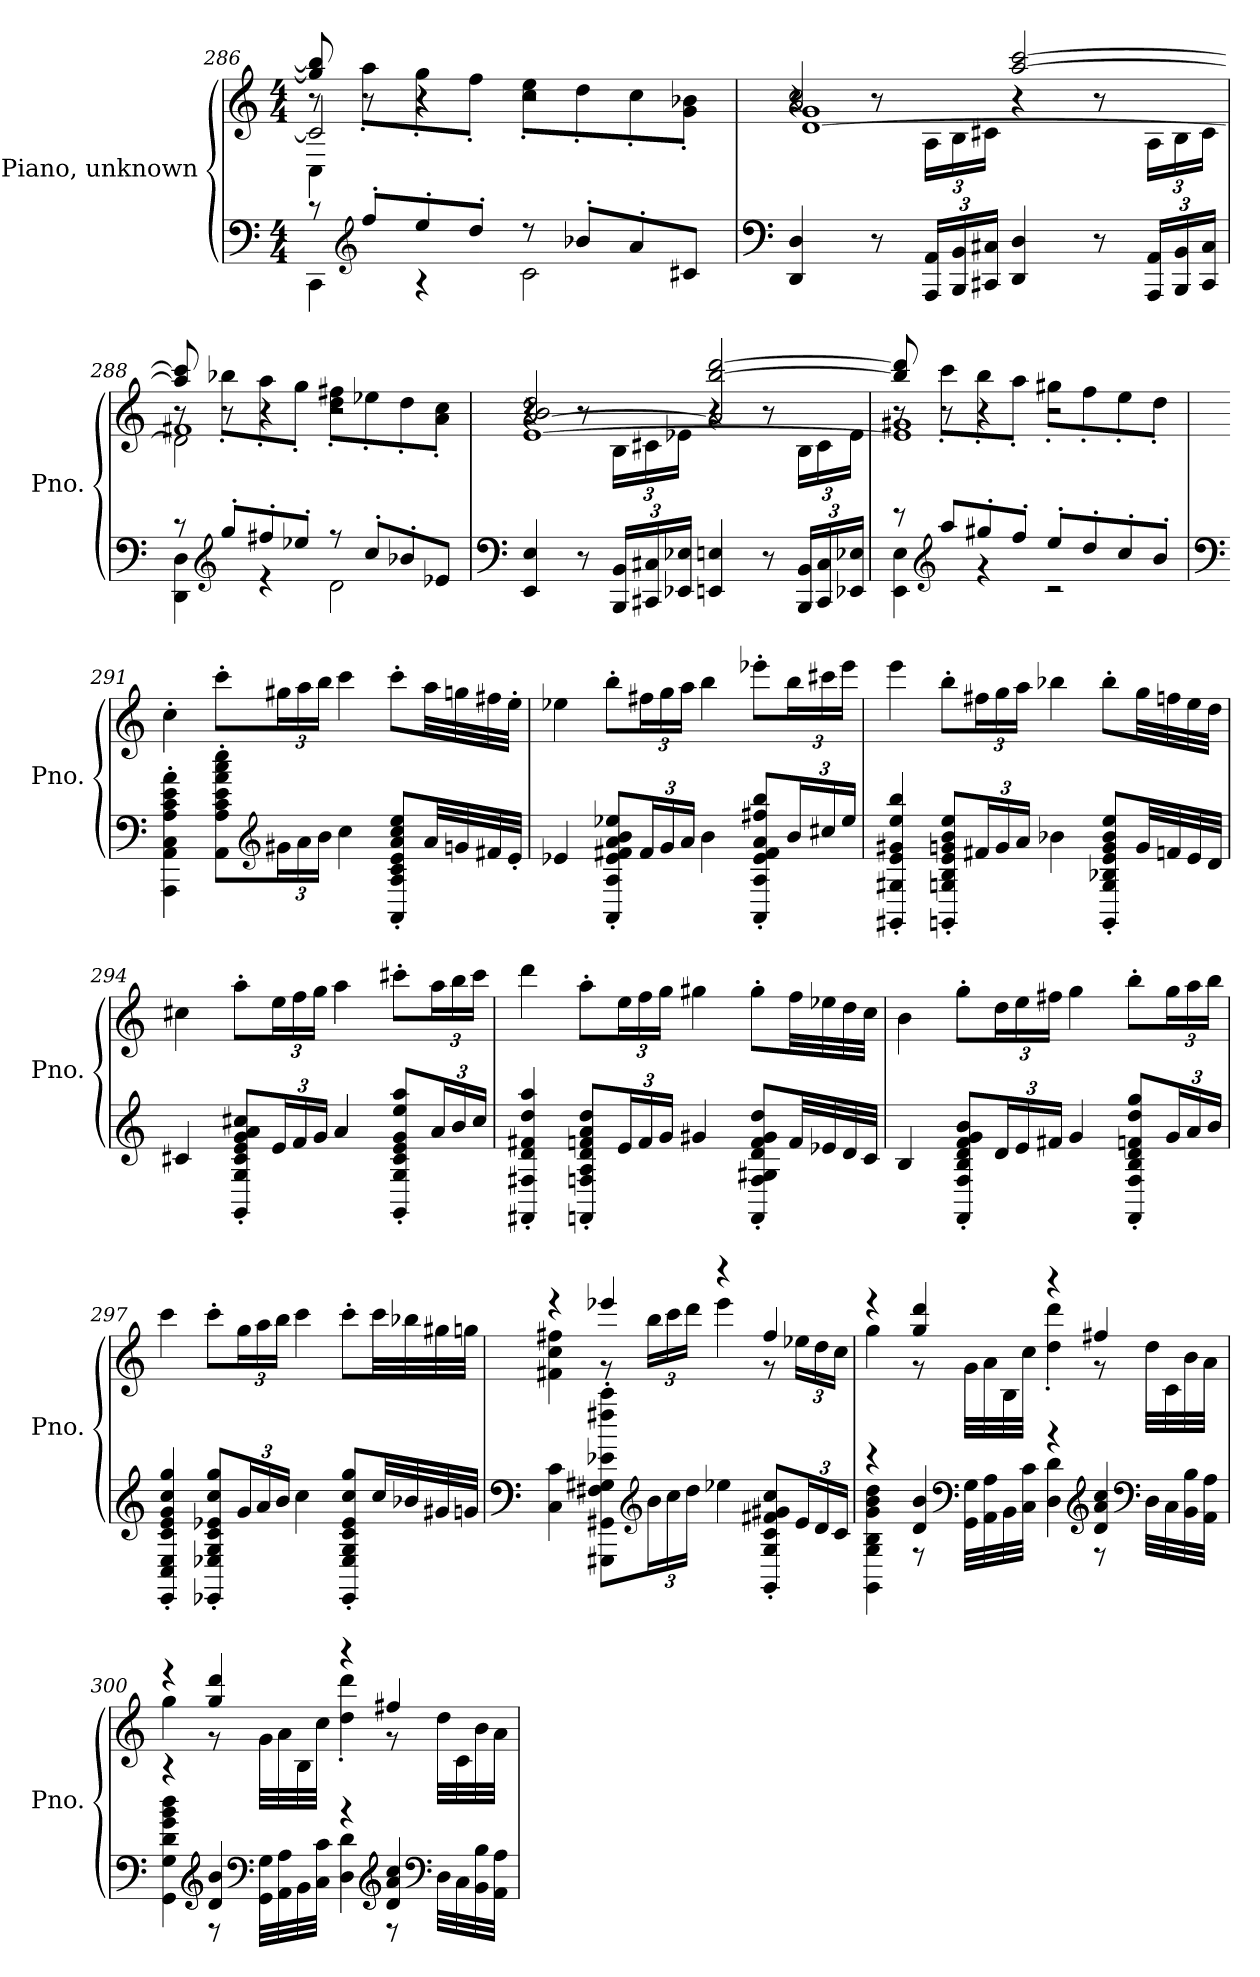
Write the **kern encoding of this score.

**kern	**kern
*part1	*part1
*staff2	*staff1
*I"Piano, unknown	*
*I'Pno.	*
*clefF4	*clefG2
*k[]	*k[]
*M4/4	*M4/4
=286	=286
*^	*^
*	*	*	*^
*	*	*	*	*^
8r	4CC\	8gg/] 8bb-/]	8r	2c/]	4C\
*clefG2	*	*	*	*	*
8ff'/L	.	8r	8aa'\L	.	.
8ee'/	4r	4r	8gg'\	.	4r
8dd'/J	.	.	8ff'\J	.	.
8r	2c\	2r	8cc\' 8ee\'L	2r	2r
8b-X'/L	.	.	8dd'\	.	.
8a'/	.	.	8cc'\	.	.
8c#X/J	.	.	8g\' 8b-X\'J	.	.
*v	*v	*	*	*	*
*	*v	*v	*v	*v
!!LO:PB:g=z
=287	=287
*clefF4	*
*	*^
*	*	*^
4DD/ 4D/	2a/ 2cc/	4r	[1d 1g
8r	.	8r	.
*Xbrackettup	*	*Xbrackettup	*
24AAA/ 24AA/LL	.	24A\LL	.
24BBB/ 24BB/	.	24B\	.
24CC#X/ 24C#X/JJ	.	24c#X\JJ	.
4DD/ 4D/	[2aa/ [2ccc/	4r	.
8r	.	8r	.
24AAA/ 24AA/LL	.	24A\LL	.
24BBB/ 24BB/	.	24B\	.
24CC#/ 24C#/JJ	.	24c#\JJ	.
=288	=288	=288	=288
*^	*	*	*^
8r	4DD\ 4D\	8aa/] 8ccc/]	8r	1f#X	2d\]
*clefG2	*	*	*	*	*
8gg'/L	.	8r	8bb-X'\L	.	.
8ff#X'/	4r	4r	8aa'\	.	.
8ee-X'/J	.	.	8gg'\J	.	.
8r	2d\	2r	8dd\' 8ff#X\'L	.	2r
8cc'/L	.	.	8ee-X'\	.	.
8b-X'/	.	.	8dd'\	.	.
8e-X/J	.	.	8a\' 8cc\'J	.	.
*v	*v	*	*	*	*
*	*v	*v	*v	*v
=289	=289
*clefF4	*
*	*^
*	*	*^
4EE/ 4E/	[2a/ 2b/ 2dd/	4r	[1e
8r	.	8r	.
24BBB/ 24BB/LL	.	24B\LL	.
24CC#X/ 24C#X/	.	24c#X\	.
24EE-X/ 24E-X/JJ	.	24e-X\JJ	.
4EEn/ 4En/	2a/] [2bb/ [2ddd/	4r	.
8r	.	8r	.
24BBB/ 24BB/LL	.	24B\LL	.
24CC#/ 24C#/	.	24c#\	.
24EE-X/ 24E-X/JJ	.	24e-\JJ	.
!!LO:LB:g=z
=290	=290	=290	=290
*^	*	*	*^
8r	4EE\ 4E\	8bb/] 8ddd/]	8r	1g#X	1e]
*clefG2	*	*	*	*	*
8aa/L	.	8r	8ccc'\L	.	.
8gg#X'/	4r	4r	8bb'\	.	.
8ff'/J	.	.	8aa'\J	.	.
8ee'/L	2r	2r	8gg#X'\L	.	.
8dd'/	.	.	8ff'\	.	.
8cc'/	.	.	8ee'\	.	.
8b'/J	.	.	8dd'\J	.	.
*v	*v	*	*	*	*
*	*v	*v	*v	*v
=291	=291
*clefF4	*
4AAA\' 4AA\' 4C\' 4A\' 4c\' 4e\' 4a\'	4cc'\
8AA\' 8A\' 8c\' 8e\' 8a\' 8cc\' 8ee\'L	8ccc'\L
*clefG2	*
24g#X\L	24gg#X\L
24a\	24aa\
24b\JJ	24bb\JJ
4cc\	4ccc\
8AA/' 8A/' 8c/' 8e/' 8a/' 8cc/' 8ee/'L	8ccc'\L
32a/LL	32aa\LL
32gn/	32ggn\
32f#X/	32ff#X\
32e'/JJJ	32ee'\JJJ
!!LO:LB:g=z
=292	=292
4e-X/	4ee-X\
8AA/' 8A/' 8e-/' 8f#X/' 8a/' 8b/' 8ee-X/'L	8bb'\L
24f#/L	24ff#X\L
24g/	24gg\
24a/JJ	24aa\JJ
4b\	4bb\
8AA/' 8A/' 8e-/' 8f#/' 8a/' 8ff#X/' 8bb/'L	8eee-X'\L
24b/L	24bb\L
24cc#X/	24ccc#X\
24ee-/JJ	24eee-\JJ
=293	=293
4GG#X/' 4G#X/' 4e/' 4g#X/' 4ee/' 4bb/'	4eee\
8GGn/' 8Gn/' 8B/' 8e/' 8gn/' 8b/' 8ee/'L	8bb'\L
24f#X/L	24ff#X\L
24g/	24gg\
24a/JJ	24aa\JJ
4b-X\	4bb-X\
8GG/' 8G/' 8B-X/' 8e/' 8g/' 8b-/' 8ee/'L	8bb-'\L
32g/LL	32gg\LL
32fn/	32ffn\
32e/	32ee\
32d/JJJ	32dd\JJJ
=294	=294
4c#X/	4cc#X\
8GG/' 8G/' 8c#/' 8e/' 8g/' 8a/' 8cc#X/'L	8aa'\L
24e/L	24ee\L
24f/	24ff\
24g/JJ	24gg\JJ
4a/	4aa\
8GG/' 8G/' 8c#/' 8e/' 8g/' 8ee/' 8aa/'L	8ccc#X'\L
24a/L	24aa\L
24b/	24bb\
24cc#/JJ	24ccc#\JJ
!!LO:LB:g=z
=295	=295
4FF#X/' 4F#X/' 4d/' 4f#X/' 4dd/' 4aa/'	4ddd\
8FFn/' 8Fn/' 8A/' 8d/' 8fn/' 8a/' 8dd/'L	8aa'\L
24e/L	24ee\L
24f/	24ff\
24g/JJ	24gg\JJ
4g#X/	4gg#X\
8FF/' 8F/' 8G#X/' 8d/' 8f/' 8g#/' 8dd/'L	8gg#'\L
32f/LL	32ff\LL
32e-X/	32ee-X\
32d/	32dd\
32c/JJJ	32cc\JJJ
=296	=296
4B/	4b\
8FF/' 8F/' 8B/' 8d/' 8f/' 8g/' 8b/'L	8gg'\L
24d/L	24dd\L
24e/	24ee\
24f#X/JJ	24ff#X\JJ
4g/	4gg\
8FF/' 8F/' 8B/' 8d/' 8fn/' 8dd/' 8gg/'L	8bb'\L
24g/L	24gg\L
24a/	24aa\
24b/JJ	24bb\JJ
=297	=297
4EE/' 4C/' 4E/' 4c/' 4e/' 4g/' 4cc/' 4gg/'	4ccc\
8EE-X/' 8E-X/' 8G/' 8c/' 8e-X/' 8cc/' 8gg/'L	8ccc'\L
24g/L	24gg\L
24a/	24aa\
24b/JJ	24bb\JJ
4cc\	4ccc\
8EE-/' 8E-/' 8G/' 8c/' 8e-/' 8cc/' 8gg/'L	8ccc'\L
32cc/LL	32ccc\LL
32b-X/	32bb-X\
32g#X/	32gg#X\
32gn/JJJ	32ggn\JJJ
!!LO:LB:g=z
=298	=298
*clefF4	*
*	*^
4C\ 4c\	4r	4f#X\ 4cc\ 4ff#X\
8GGG#X\' 8GG#X\' 8F#X\' 8G#X\' 8e-X\' 8ff#X\' 8ccc\'L	4eee-X/	8r
*clefG2	*	*
24b\L	.	24bb\LL
24cc\	.	24ccc\
24dd\JJ	.	24ddd\JJ
4ee-X\	4r	4eee-\
8GG#/' 8G#/' 8c/' 8f#X/' 8g#X/' 8cc/'L	4ff#/	8r
24e-/L	.	24ee-X\LL
24d/	.	24dd\
24c/JJ	.	24cc\JJ
=299	=299	=299
*^	*	*
4r	4GG\ 4G\ 4B\ 4g\ 4b\ 4dd\	4r	4gg\
4d/ 4b/	8r	4gg/ 4ddd/	8r
*clefF4	*	*	*
.	32GG\ 32G\LLL	.	32g\LLL
.	32AA\ 32A\	.	32a\
.	32BB\	.	32B\
.	32C\ 32c\JJJ	.	32cc\JJJ
4r	4D\ 4d\	4r	4dd\' 4ddd\'
*clefG2	*	*	*
4d/ 4a/ 4cc/	8r	4ff#X/	8r
*clefF4	*	*	*
.	32D\LLL	.	32dd\LLL
.	32C\	.	32c\
.	32BB\ 32B\	.	32b\
.	32AA\ 32A\JJJ	.	32a\JJJ
!!LO:LB:g=z	!!
=300	=300	=300	=300
4r	4GG\ 4G\ 4d\ 4g\ 4b\ 4dd\	4r	4gg\
*clefG2	*	*	*
4d/ 4b/	8r	4gg/ 4ddd/	8r
*clefF4	*	*	*
.	32GG\ 32G\LLL	.	32g\LLL
.	32AA\ 32A\	.	32a\
.	32BB\	.	32B\
.	32C\ 32c\JJJ	.	32cc\JJJ
4r	4D\ 4d\	4r	4dd\' 4ddd\'
*clefG2	*	*	*
4d/ 4a/ 4cc/	8r	4ff#X/	8r
*clefF4	*	*	*
.	32D\LLL	.	32dd\LLL
.	32C\	.	32c\
.	32BB\ 32B\	.	32b\
.	32AA\ 32A\JJJ	.	32a\JJJ
*v	*v	*	*
*	*v	*v
=	=
*-	*-
